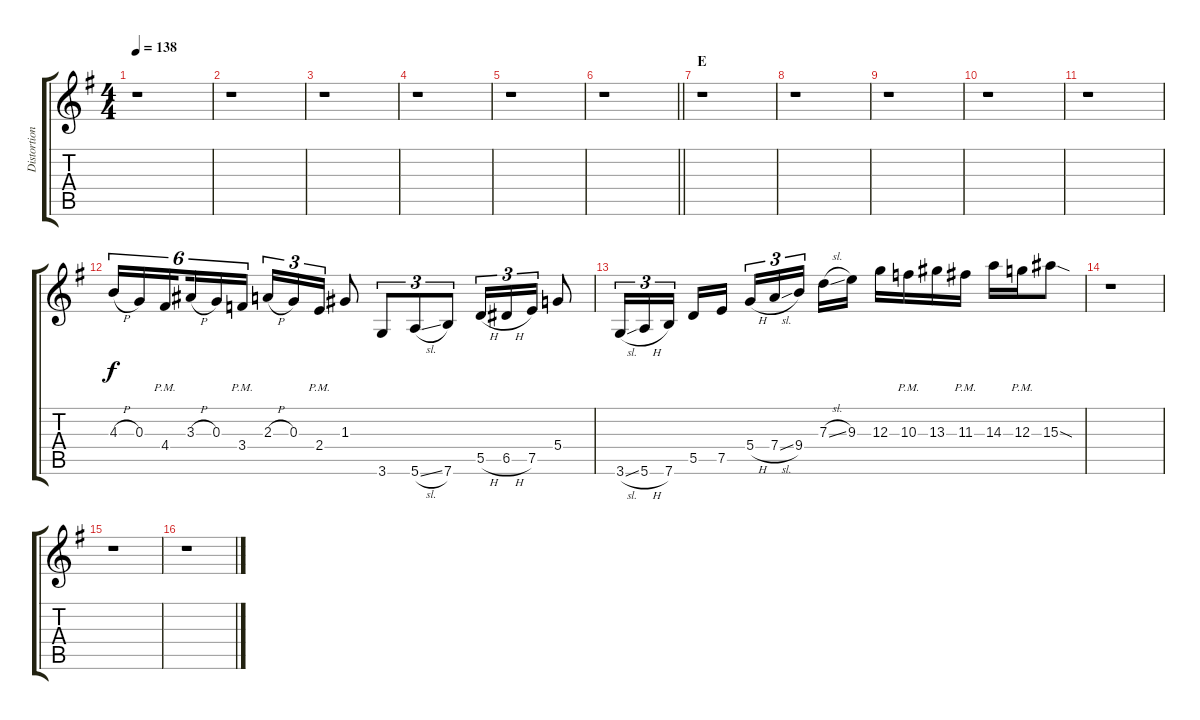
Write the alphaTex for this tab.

\track ("Distortion 5" "Distortion") {instrument distortionguitar}
\staff {score tabs}
\tuning (E4 B3 G3 D3 A2 E2) {hide}
\ts (4 4)
\tempo 138
\clef g2
\ks g
r.1{dy f} |
r.1 |
r.1 |
r.1 |
r.1 |
\barLineRight lightlight
r.1 |
\section ("" "E")
r.1 |
r.1 |
r.1 |
r.1 |
r.1 |
4.3{h}.16{tu (6 4)} 0.3.16{tu (6 4)} 4.4{pm}.16{tu (6 4) beam splitsecondary} 3.3{h}.16{tu (6 4)} 0.3.16{tu (6 4)} 3.4{pm}.16{tu (6 4)} 2.3{h}.16{tu (3 2)} 0.3.16{tu (3 2)} 2.4{pm}.16{tu (3 2)} 1.3.8 3.6.8{tu (3 2)} 5.6{sl}.8{tu (3 2)} 7.6.8{tu (3 2)} 5.5{h}.16{tu (3 2)} 6.5{h}.16{tu (3 2)} 7.5.16{tu (3 2)} 5.4.8 |
3.6{sl}.16{tu (3 2)} 5.6{h}.16{tu (3 2)} 7.6.16{tu (3 2) beam splitsecondary} 5.5.16 7.5.16 5.4{h}.16{tu (3 2)} 7.4{sl}.16{tu (3 2)} 9.4.16{tu (3 2) beam splitsecondary} 7.3{sl}.16 9.3.16 12.3.16 10.3{pm}.16 13.3.16 11.3{pm}.16 14.3.16 12.3{pm}.16 15.3{sod}.8 |
r.1 |
r.1 |
r.1
